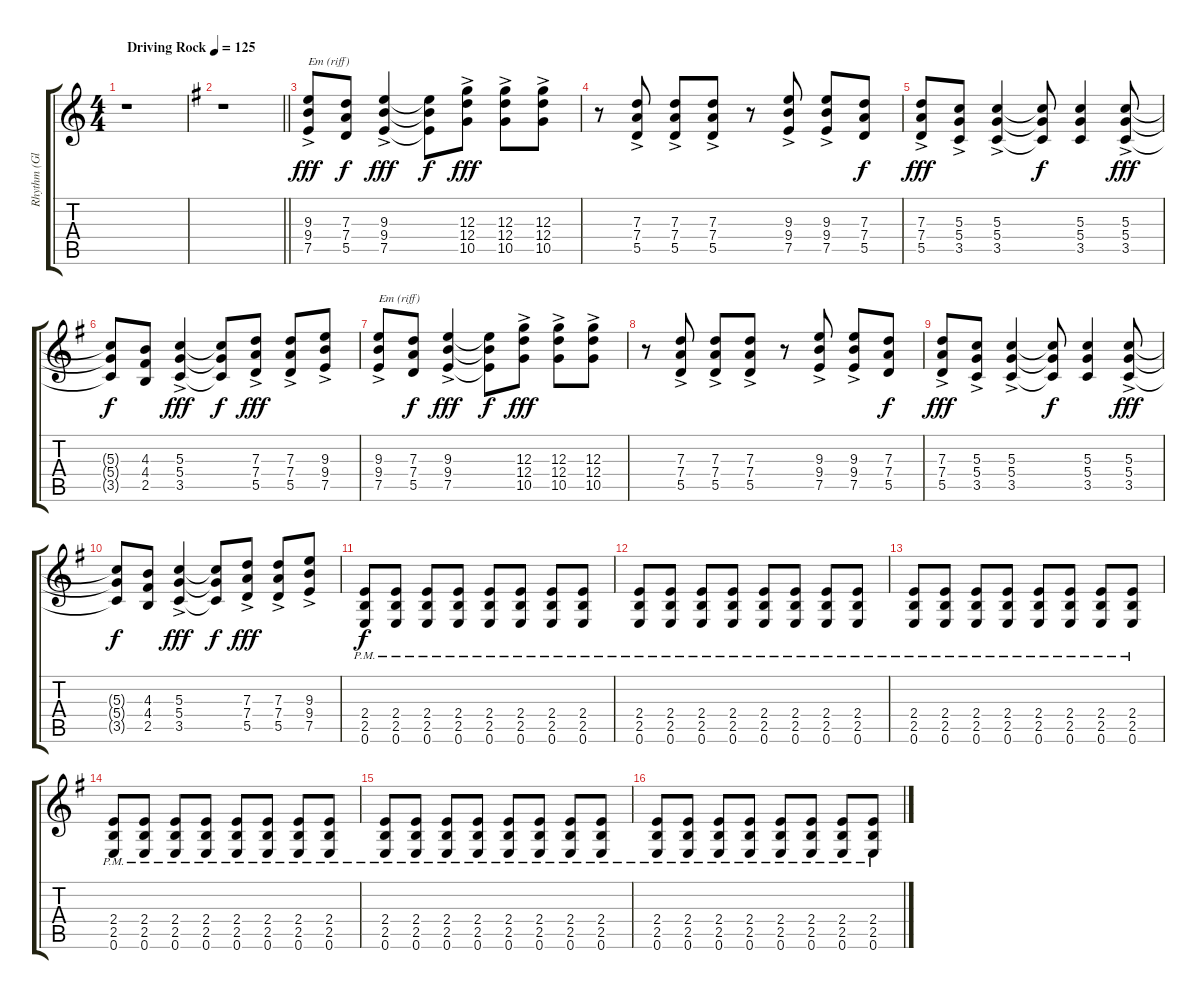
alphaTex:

\track ("Rhythm (Glenn Tipton)" "Rhythm (Gl") {instrument distortionguitar}
\staff {score tabs}
\tuning (E4 B3 G3 D3 A2 E2) {hide}
\ts (4 4)
\tempo (125 "Driving Rock")
\clef g2
\ks c
r.1{dy fff instrument distortionguitar} |
\barLineRight lightlight
\ks g
r.1 |
(9.3{ac} 9.4{ac} 7.5{ac}).8{txt "Em (riff)"} (7.3 7.4 5.5).8{dy f} (9.3{ac} 9.4{ac} 7.5{ac}).4{dy fff} (9.3{t} 9.4{t} 7.5{t}).8{dy f} (12.3{ac} 12.4{ac} 10.5{ac}).8{dy fff} (12.3{ac} 12.4{ac} 10.5{ac}).8 (12.3{ac} 12.4{ac} 10.5{ac}).8 |
r.8 (7.3{ac} 7.4{ac} 5.5{ac}).8 (7.3{ac} 7.4{ac} 5.5{ac}).8 (7.3{ac} 7.4{ac} 5.5{ac}).8 r.8 (9.3{ac} 9.4{ac} 7.5{ac}).8 (9.3{ac} 9.4{ac} 7.5{ac}).8 (7.3 7.4 5.5).8{dy f} |
(7.3{ac} 7.4{ac} 5.5{ac}).8{dy fff} (5.3{ac} 5.4{ac} 3.5{ac}).8 (5.3{ac} 5.4{ac} 3.5{ac}).4 (5.3{t} 5.4{t} 3.5{t}).8{dy f} (5.3 5.4 3.5).4 (5.3{ac} 5.4{ac} 3.5{ac}).8{dy fff} |
(5.3{t} 5.4{t} 3.5{t}).8{dy f} (4.3 4.4 2.5).8 (5.3{ac} 5.4{ac} 3.5{ac}).4{dy fff} (5.3{t} 5.4{t} 3.5{t}).8{dy f} (7.3{ac} 7.4{ac} 5.5{ac}).8{dy fff} (7.3{ac} 7.4{ac} 5.5{ac}).8 (9.3{ac} 9.4{ac} 7.5{ac}).8 |
(9.3{ac} 9.4{ac} 7.5{ac}).8{txt "Em (riff)"} (7.3 7.4 5.5).8{dy f} (9.3{ac} 9.4{ac} 7.5{ac}).4{dy fff} (9.3{t} 9.4{t} 7.5{t}).8{dy f} (12.3{ac} 12.4{ac} 10.5{ac}).8{dy fff} (12.3{ac} 12.4{ac} 10.5{ac}).8 (12.3{ac} 12.4{ac} 10.5{ac}).8 |
r.8 (7.3{ac} 7.4{ac} 5.5{ac}).8 (7.3{ac} 7.4{ac} 5.5{ac}).8 (7.3{ac} 7.4{ac} 5.5{ac}).8 r.8 (9.3{ac} 9.4{ac} 7.5{ac}).8 (9.3{ac} 9.4{ac} 7.5{ac}).8 (7.3 7.4 5.5).8{dy f} |
(7.3{ac} 7.4{ac} 5.5{ac}).8{dy fff} (5.3{ac} 5.4{ac} 3.5{ac}).8 (5.3{ac} 5.4{ac} 3.5{ac}).4 (5.3{t} 5.4{t} 3.5{t}).8{dy f} (5.3 5.4 3.5).4 (5.3{ac} 5.4{ac} 3.5{ac}).8{dy fff} |
(5.3{t} 5.4{t} 3.5{t}).8{dy f} (4.3 4.4 2.5).8 (5.3{ac} 5.4{ac} 3.5{ac}).4{dy fff} (5.3{t} 5.4{t} 3.5{t}).8{dy f} (7.3{ac} 7.4{ac} 5.5{ac}).8{dy fff} (7.3{ac} 7.4{ac} 5.5{ac}).8 (9.3{ac} 9.4{ac} 7.5{ac}).8 |
(2.4{pm} 2.5{pm} 0.6{pm}).8{dy f} (2.4{pm} 2.5{pm} 0.6{pm}).8 (2.4{pm} 2.5{pm} 0.6{pm}).8 (2.4{pm} 2.5{pm} 0.6{pm}).8 (2.4{pm} 2.5{pm} 0.6{pm}).8 (2.4{pm} 2.5{pm} 0.6{pm}).8 (2.4{pm} 2.5{pm} 0.6{pm}).8 (2.4{pm} 2.5{pm} 0.6{pm}).8 |
(2.4{pm} 2.5{pm} 0.6{pm}).8 (2.4{pm} 2.5{pm} 0.6{pm}).8 (2.4{pm} 2.5{pm} 0.6{pm}).8 (2.4{pm} 2.5{pm} 0.6{pm}).8 (2.4{pm} 2.5{pm} 0.6{pm}).8 (2.4{pm} 2.5{pm} 0.6{pm}).8 (2.4{pm} 2.5{pm} 0.6{pm}).8 (2.4{pm} 2.5{pm} 0.6{pm}).8 |
(2.4{pm} 2.5{pm} 0.6{pm}).8 (2.4{pm} 2.5{pm} 0.6{pm}).8 (2.4{pm} 2.5{pm} 0.6{pm}).8 (2.4{pm} 2.5{pm} 0.6{pm}).8 (2.4{pm} 2.5{pm} 0.6{pm}).8 (2.4{pm} 2.5{pm} 0.6{pm}).8 (2.4{pm} 2.5{pm} 0.6{pm}).8 (2.4{pm} 2.5{pm} 0.6{pm}).8 |
(2.4{pm} 2.5{pm} 0.6{pm}).8 (2.4{pm} 2.5{pm} 0.6{pm}).8 (2.4{pm} 2.5{pm} 0.6{pm}).8 (2.4{pm} 2.5{pm} 0.6{pm}).8 (2.4{pm} 2.5{pm} 0.6{pm}).8 (2.4{pm} 2.5{pm} 0.6{pm}).8 (2.4{pm} 2.5{pm} 0.6{pm}).8 (2.4{pm} 2.5{pm} 0.6{pm}).8 |
(2.4{pm} 2.5{pm} 0.6{pm}).8 (2.4{pm} 2.5{pm} 0.6{pm}).8 (2.4{pm} 2.5{pm} 0.6{pm}).8 (2.4{pm} 2.5{pm} 0.6{pm}).8 (2.4{pm} 2.5{pm} 0.6{pm}).8 (2.4{pm} 2.5{pm} 0.6{pm}).8 (2.4{pm} 2.5{pm} 0.6{pm}).8 (2.4{pm} 2.5{pm} 0.6{pm}).8 |
(2.4{pm} 2.5{pm} 0.6{pm}).8 (2.4{pm} 2.5{pm} 0.6{pm}).8 (2.4{pm} 2.5{pm} 0.6{pm}).8 (2.4{pm} 2.5{pm} 0.6{pm}).8 (2.4{pm} 2.5{pm} 0.6{pm}).8 (2.4{pm} 2.5{pm} 0.6{pm}).8 (2.4{pm} 2.5{pm} 0.6{pm}).8 (2.4{pm} 2.5{pm} 0.6{pm}).8
